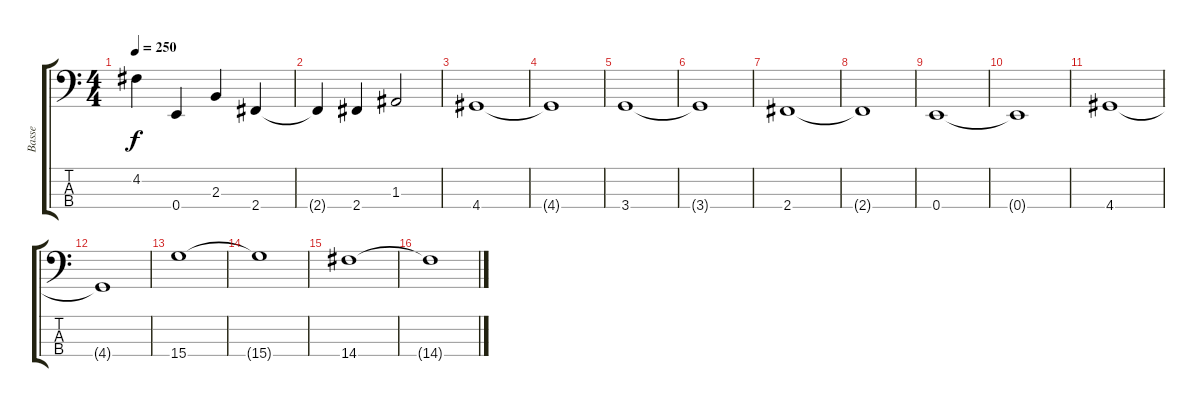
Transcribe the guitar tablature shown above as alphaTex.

\track ("Basse" "Basse") {instrument electricbasspick}
\staff {score tabs}
\tuning (G2 D2 A1 E1) {hide}
\ts (4 4)
\tempo 250
\clef f4
\ks c
4.2{t}.4{dy f} 0.4.4 2.3.4 2.4.4 |
2.4{t}.4 2.4.4 1.3.2 |
4.4.1 |
4.4{t}.1 |
3.4.1 |
3.4{t}.1 |
2.4.1 |
2.4{t}.1 |
0.4.1 |
0.4{t}.1 |
4.4.1 |
4.4{t}.1 |
15.4.1 |
15.4{t}.1 |
14.4.1 |
14.4{t}.1
